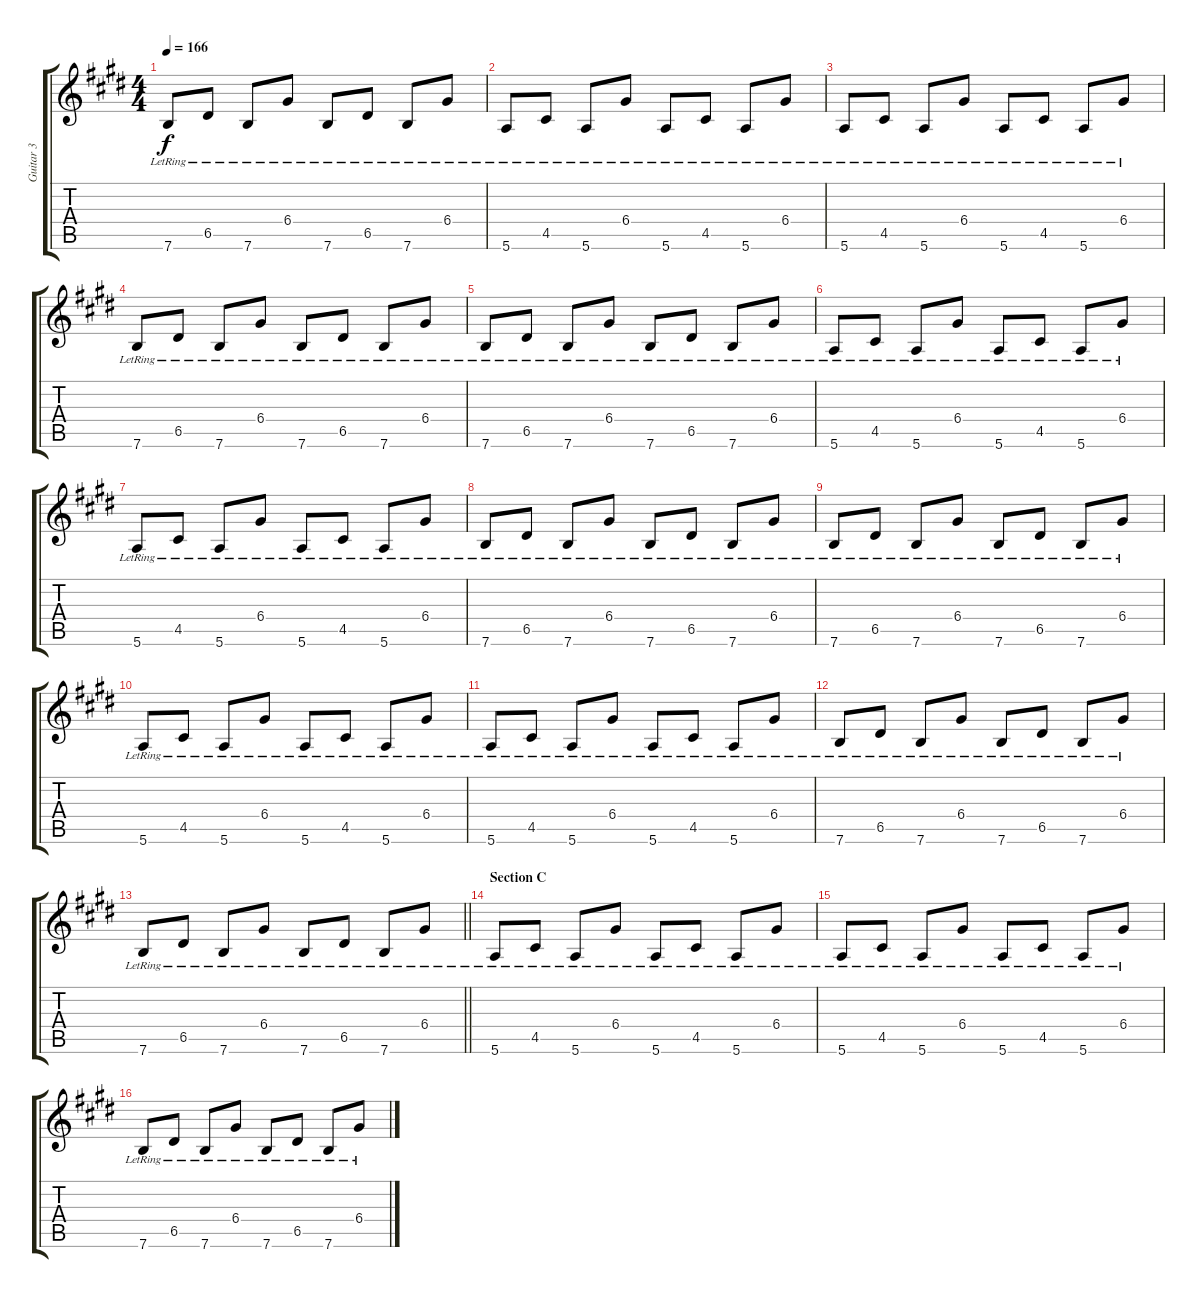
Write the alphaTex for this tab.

\track ("Guitar 3" "Guitar 3") {instrument electricguitarjazz}
\staff {score tabs}
\tuning (E4 B3 G3 D3 A2 E2) {hide}
\ts (4 4)
\tempo 166
\clef g2
\ks e
7.6{lr}.8{dy f} 6.5{lr}.8 7.6{lr}.8 6.4{lr}.8 7.6{lr}.8 6.5{lr}.8 7.6{lr}.8 6.4{lr}.8 |
5.6{lr}.8 4.5{lr}.8 5.6{lr}.8 6.4{lr}.8 5.6{lr}.8 4.5{lr}.8 5.6{lr}.8 6.4{lr}.8 |
5.6{lr}.8 4.5{lr}.8 5.6{lr}.8 6.4{lr}.8 5.6{lr}.8 4.5{lr}.8 5.6{lr}.8 6.4{lr}.8 |
7.6{lr}.8 6.5{lr}.8 7.6{lr}.8 6.4{lr}.8 7.6{lr}.8 6.5{lr}.8 7.6{lr}.8 6.4{lr}.8 |
7.6{lr}.8 6.5{lr}.8 7.6{lr}.8 6.4{lr}.8 7.6{lr}.8 6.5{lr}.8 7.6{lr}.8 6.4{lr}.8 |
5.6{lr}.8 4.5{lr}.8 5.6{lr}.8 6.4{lr}.8 5.6{lr}.8 4.5{lr}.8 5.6{lr}.8 6.4{lr}.8 |
5.6{lr}.8 4.5{lr}.8 5.6{lr}.8 6.4{lr}.8 5.6{lr}.8 4.5{lr}.8 5.6{lr}.8 6.4{lr}.8 |
7.6{lr}.8 6.5{lr}.8 7.6{lr}.8 6.4{lr}.8 7.6{lr}.8 6.5{lr}.8 7.6{lr}.8 6.4{lr}.8 |
7.6{lr}.8 6.5{lr}.8 7.6{lr}.8 6.4{lr}.8 7.6{lr}.8 6.5{lr}.8 7.6{lr}.8 6.4{lr}.8 |
5.6{lr}.8 4.5{lr}.8 5.6{lr}.8 6.4{lr}.8 5.6{lr}.8 4.5{lr}.8 5.6{lr}.8 6.4{lr}.8 |
5.6{lr}.8 4.5{lr}.8 5.6{lr}.8 6.4{lr}.8 5.6{lr}.8 4.5{lr}.8 5.6{lr}.8 6.4{lr}.8 |
7.6{lr}.8 6.5{lr}.8 7.6{lr}.8 6.4{lr}.8 7.6{lr}.8 6.5{lr}.8 7.6{lr}.8 6.4{lr}.8 |
\barLineRight lightlight
7.6{lr}.8 6.5{lr}.8 7.6{lr}.8 6.4{lr}.8 7.6{lr}.8 6.5{lr}.8 7.6{lr}.8 6.4{lr}.8 |
\section ("" "Section C")
5.6{lr}.8 4.5{lr}.8 5.6{lr}.8 6.4{lr}.8 5.6{lr}.8 4.5{lr}.8 5.6{lr}.8 6.4{lr}.8 |
5.6{lr}.8 4.5{lr}.8 5.6{lr}.8 6.4{lr}.8 5.6{lr}.8 4.5{lr}.8 5.6{lr}.8 6.4{lr}.8 |
7.6{lr}.8 6.5{lr}.8 7.6{lr}.8 6.4{lr}.8 7.6{lr}.8 6.5{lr}.8 7.6{lr}.8 6.4{lr}.8
